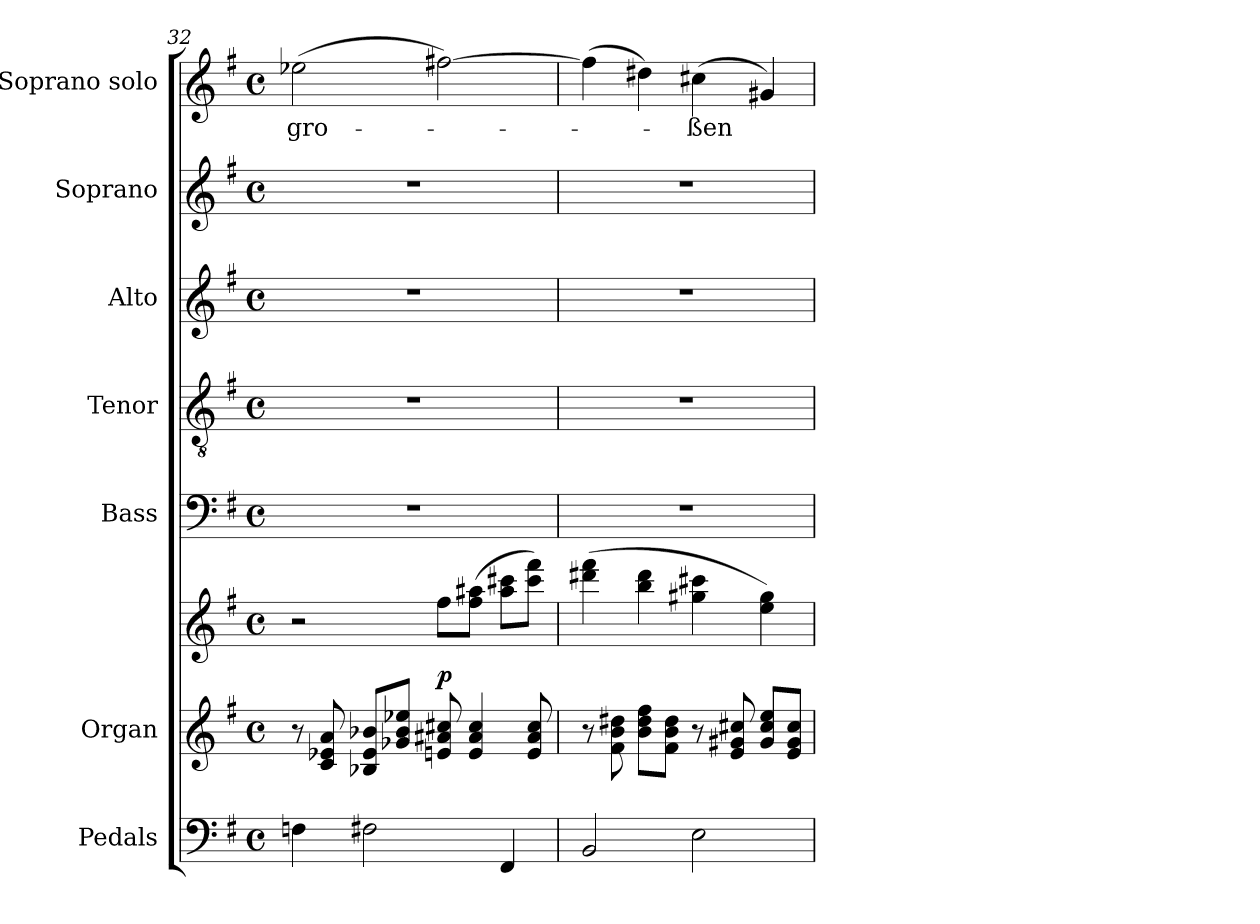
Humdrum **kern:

**kern	**kern	**kern	**dynam	**kern	**kern	**kern	**kern	**kern	**text
*part7	*part6	*part6	*part6	*part5	*part4	*part3	*part2	*part1	*part1
*staff8	*staff7	*staff6	*staff6/7	*staff5	*staff4	*staff3	*staff2	*staff1	*staff1
*I"Pedals	*I"Organ	*	*	*I"Bass	*I"Tenor	*I"Alto	*I"Soprano	*I"Soprano solo	*
*I'Ped.	*I'Org.	*	*	*I'B.	*I'T.	*I'A.	*I'S.	*I'S.	*
*clefF4	*clefG2	*clefG2	*	*clefF4	*clefGv2	*clefG2	*clefG2	*clefG2	*
*	*	*	*	*	*ITrd7c12	*	*	*	*
*k[f#]	*k[f#]	*k[f#]	*	*k[f#]	*k[f#]	*k[f#]	*k[f#]	*k[f#]	*
*G:	*G:	*G:	*	*G:	*G:	*G:	*G:	*G:	*
*M4/4	*M4/4	*M4/4	*	*M4/4	*M4/4	*M4/4	*M4/4	*M4/4	*
*met(c)	*met(c)	*met(c)	*	*met(c)	*met(c)	*met(c)	*met(c)	*met(c)	*
=32	=32	=32	=32	=32	=32	=32	=32	=32	=32
!	!	!	!	!	!	!	!	!	!LO:LY:b:color=#000000
4Fni\	8r	2r	.	1r	1r	1r	1r	(2ee-Xi\	gro-
.	8ci/ 8e-Xi 8ai	.	.	.	.	.	.	.	.
2F#Xi\	8B-Xi/ 8e-i/ 8b-Xi/L	.	.	.	.	.	.	.	.
.	8g-Xi/ 8b-i/ 8ee-Xi/J	.	.	.	.	.	.	.	.
.	8eni/ 8a#Xi 8cc#Xi	8ff#i\L	p	.	.	.	.	[2ff#Xi\)	.
.	4ei/ 4a#i 4cc#i	(8ff#i\ 8aa#Xi\J	.	.	.	.	.	.	.
4FF#i/	.	8aa#i\ 8ccc#Xi\L	.	.	.	.	.	.	.
.	8ei/ 8a#i 8cc#i	8ccc#i\ 8fff#i\J)	.	.	.	.	.	.	.
!!LO:PB:g=z
=33	=33	=33	=33	=33	=33	=33	=33	=33	=33
2BBi/	8r	(4ddd#Xi\ 4fff#i	.	1r	1r	1r	1r	(4ff#i\]	.
.	8f#i\ 8bi 8dd#Xi	.	.	.	.	.	.	.	.
.	8bi\ 8dd#i\ 8ff#i\L	4bbi\ 4ddd#i	.	.	.	.	.	4dd#Xi\)	.
.	8f#i\ 8bi\ 8dd#i\J	.	.	.	.	.	.	.	.
!	!	!	!	!	!	!	!	!	!LO:LY:b:color=#000000
2Ei\	8r	4gg#Xi\ 4ccc#Xi	.	.	.	.	.	(4cc#Xi\	-ßen
.	8ei/ 8g#Xi 8cc#Xi	.	.	.	.	.	.	.	.
.	8g#i/ 8cc#i/ 8eei/L	4eei\ 4gg#i)	.	.	.	.	.	4g#Xi/)	.
.	8ei/ 8g#i/ 8cc#i/J	.	.	.	.	.	.	.	.
=	=	=	=	=	=	=	=	=	=
*-	*-	*-	*-	*-	*-	*-	*-	*-	*-
